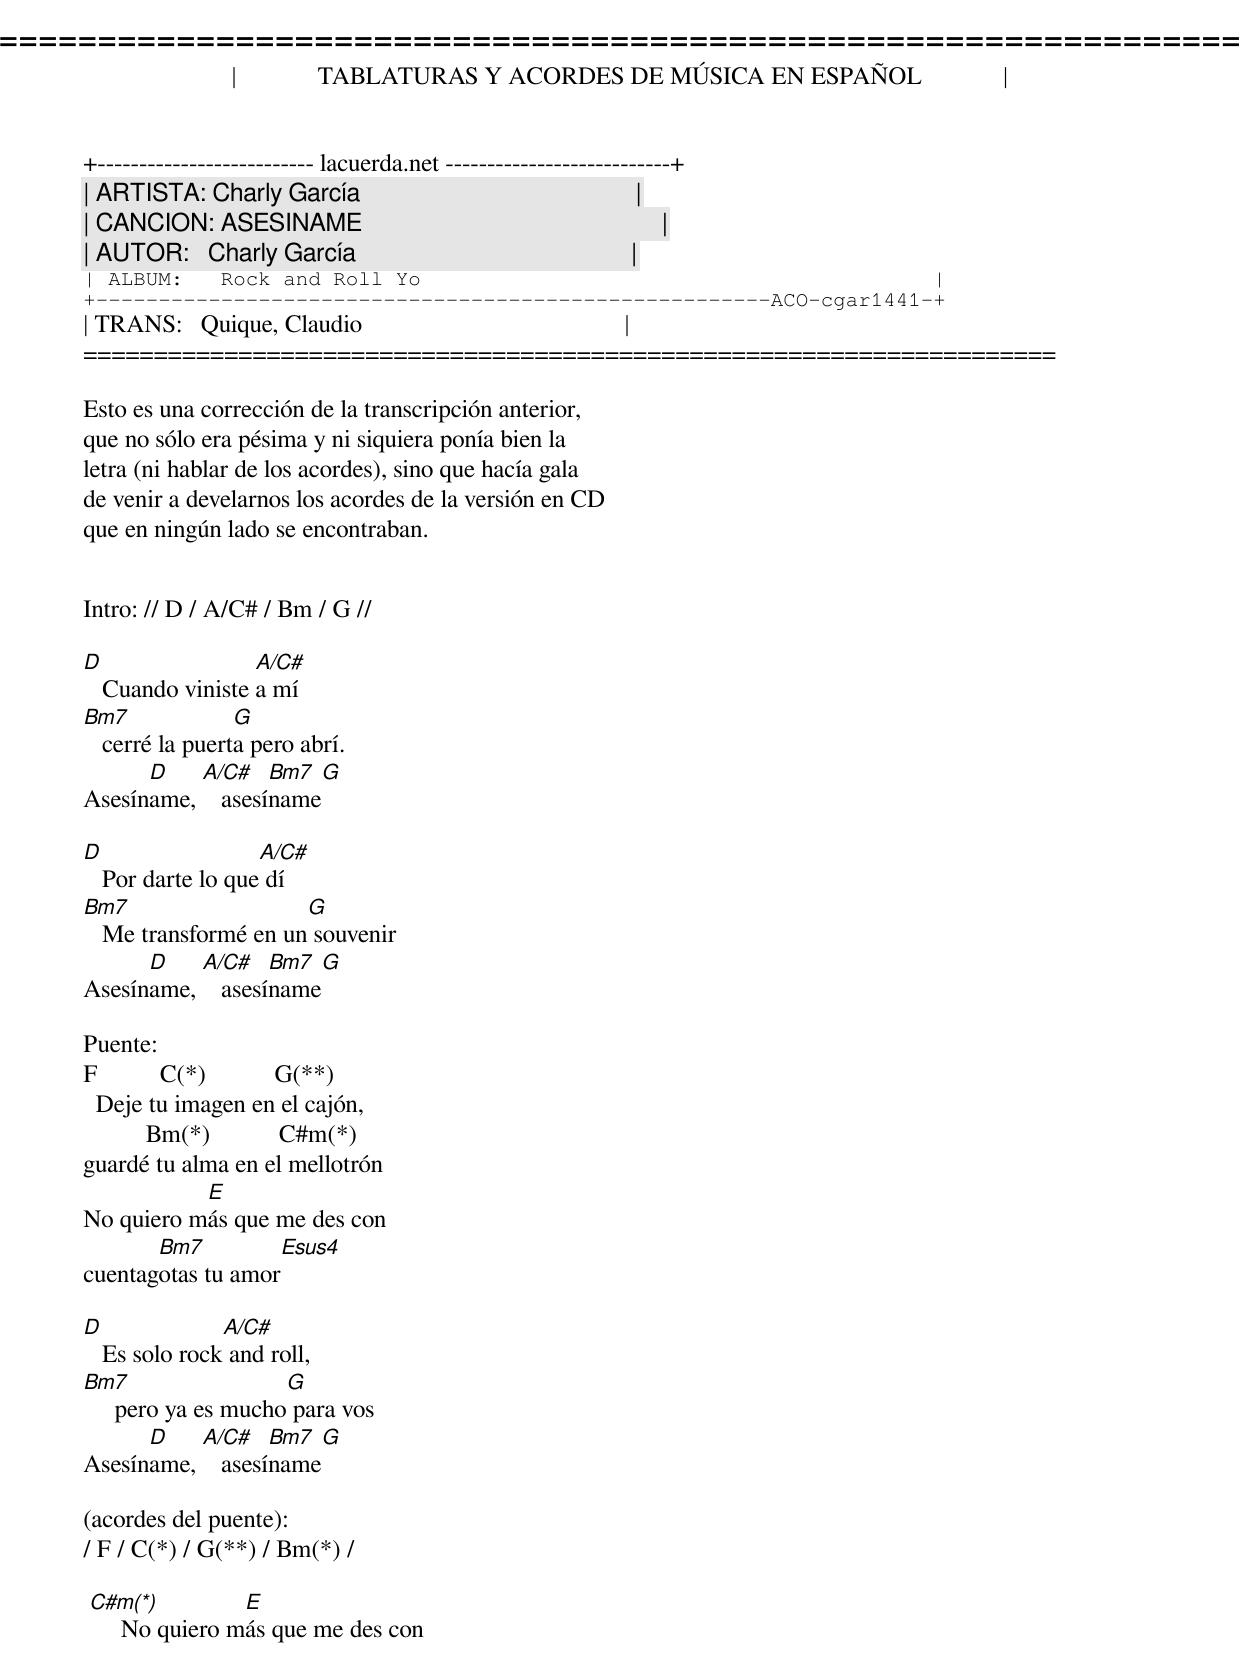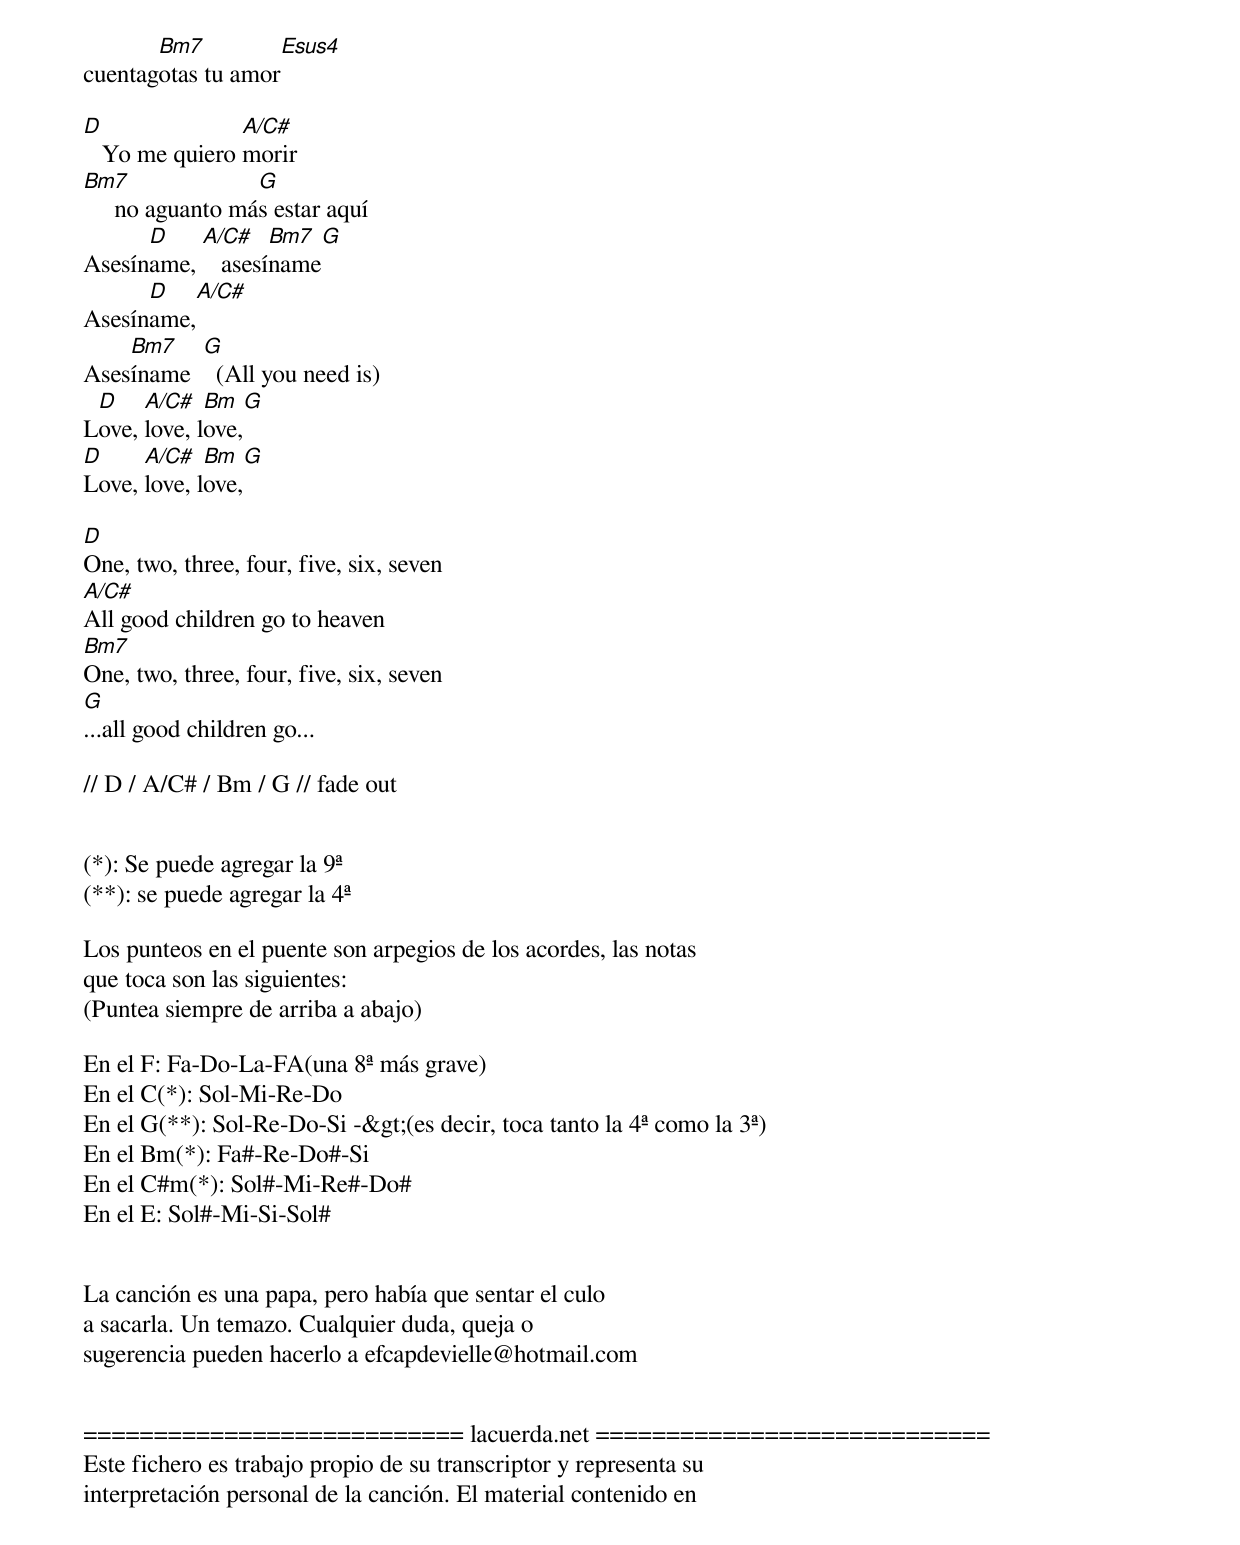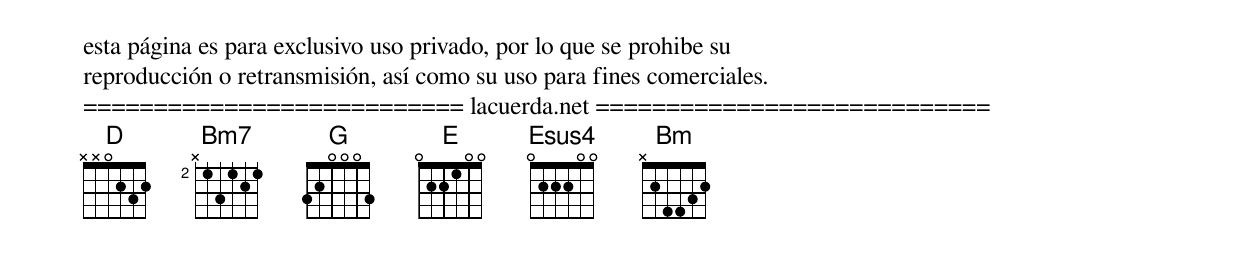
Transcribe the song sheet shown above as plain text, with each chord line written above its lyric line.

=====================================================================
|             TABLATURAS Y ACORDES DE MÚSICA EN ESPAÑOL             |
+-------------------------- lacuerda.net ---------------------------+
| ARTISTA: Charly García                                            |
| CANCION: ASESINAME                                                |
| AUTOR:   Charly García                                            |
| ALBUM:   Rock and Roll Yo                                         |
+------------------------------------------------------ACO-cgar1441-+
| TRANS:   Quique, Claudio                                          |
=====================================================================

Esto es una corrección de la transcripción anterior,
que no sólo era pésima y ni siquiera ponía bien la
letra (ni hablar de los acordes), sino que hacía gala
de venir a develarnos los acordes de la versión en CD
que en ningún lado se encontraban.


Intro: // D / A/C# / Bm / G //

D                 A/C#
   Cuando viniste a mí
Bm7              G
   cerré la puerta pero abrí.
      D    A/C#    Bm7   G
Asesíname,    asesíname

D                  A/C#
   Por darte lo que dí
Bm7                   G
   Me transformé en un souvenir
      D    A/C#    Bm7   G
Asesíname,    asesíname

Puente:
F          C(*)           G(**)
  Deje tu imagen en el cajón,
          Bm(*)           C#m(*)
guardé tu alma en el mellotrón
           E
No quiero más que me des con
       Bm7           Esus4
cuentagotas tu amor

D              A/C#
   Es solo rock and roll,
Bm7                  G
     pero ya es mucho para vos
      D    A/C#    Bm7   G
Asesíname,    asesíname

(acordes del puente):
/ F / C(*) / G(**) / Bm(*) /

 C#m(*)          E
      No quiero más que me des con
       Bm7           Esus4
cuentagotas tu amor

D               A/C#
   Yo me quiero morir
Bm7               G
     no aguanto más estar aquí
      D    A/C#    Bm7   G
Asesíname,    asesíname
      D    A/C#
Asesíname,
    Bm7    G
Asesíname    (All you need is)
 D    A/C#   Bm    G
Love, love, love,
D     A/C#   Bm    G
Love, love, love,

D
One, two, three, four, five, six, seven
A/C#
All good children go to heaven
Bm7
One, two, three, four, five, six, seven
G
...all good children go...

// D / A/C# / Bm / G // fade out


(*): Se puede agregar la 9ª
(**): se puede agregar la 4ª

Los punteos en el puente son arpegios de los acordes, las notas
que toca son las siguientes:
(Puntea siempre de arriba a abajo)

En el F: Fa-Do-La-FA(una 8ª más grave)
En el C(*): Sol-Mi-Re-Do
En el G(**): Sol-Re-Do-Si -&gt;(es decir, toca tanto la 4ª como la 3ª)
En el Bm(*): Fa#-Re-Do#-Si
En el C#m(*): Sol#-Mi-Re#-Do#
En el E: Sol#-Mi-Si-Sol#


La canción es una papa, pero había que sentar el culo
a sacarla. Un temazo. Cualquier duda, queja o
sugerencia pueden hacerlo a efcapdevielle@hotmail.com


=========================== lacuerda.net ============================
Este fichero es trabajo propio de su transcriptor y representa su
interpretación personal de la canción. El material contenido en
esta página es para exclusivo uso privado, por lo que se prohibe su
reproducción o retransmisión, así como su uso para fines comerciales.
=========================== lacuerda.net ============================
